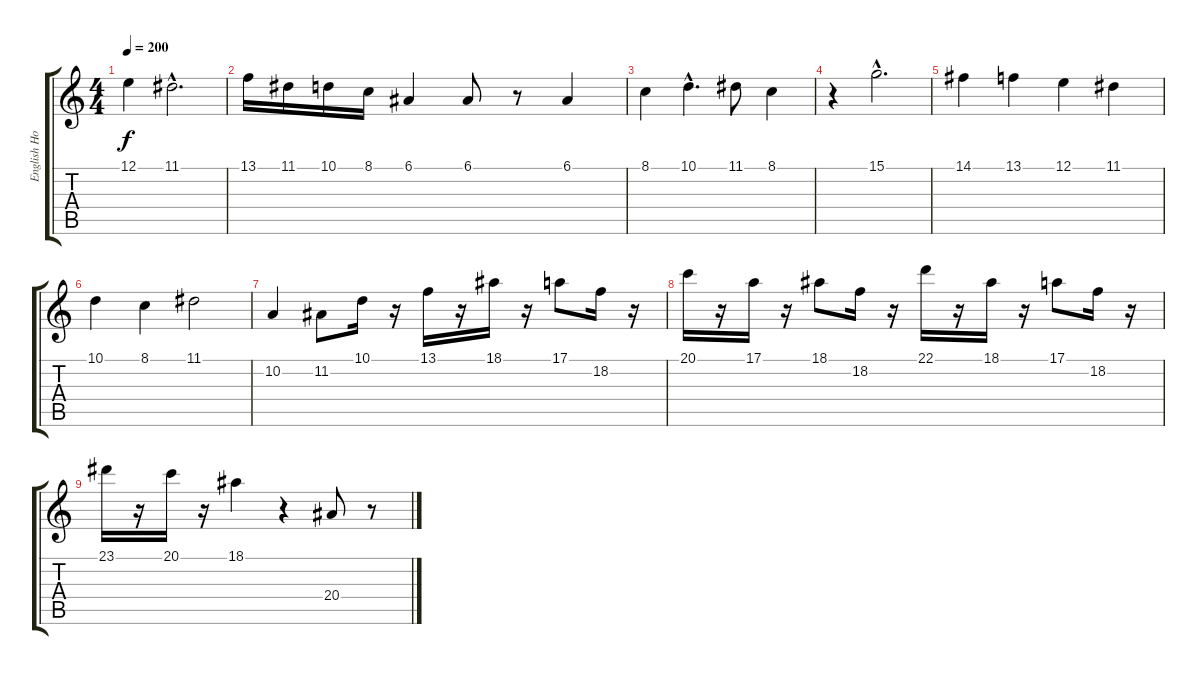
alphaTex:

\track ("English Horn" "English Ho") {instrument englishhorn}
\staff {score tabs}
\tuning (E4 B3 G3 D3 A2 E2) {hide}
\ts (4 4)
\tempo 200
\clef g2
\ks c
12.1.4{dy f} 11.1{hac}.2{d} |
13.1.16 11.1.16 10.1.16 8.1.16 6.1.4 6.1.8 r.8 6.1.4 |
8.1.4 10.1{hac}.4{d} 11.1.8 8.1.4 |
r.4 15.1{hac}.2{d} |
14.1.4 13.1.4 12.1.4 11.1.4 |
10.1.4 8.1.4 11.1.2 |
10.2.4 11.2.8 10.1.16 r.16 13.1.16 r.16 18.1.16 r.16 17.1.8 18.2.16 r.16 |
20.1.16 r.16 17.1.16 r.16 18.1.8 18.2.16 r.16 22.1.16 r.16 18.1.16 r.16 17.1.8 18.2.16 r.16 |
23.1.16 r.16 20.1.16 r.16 18.1.4 r.4 20.4.8 r.8
